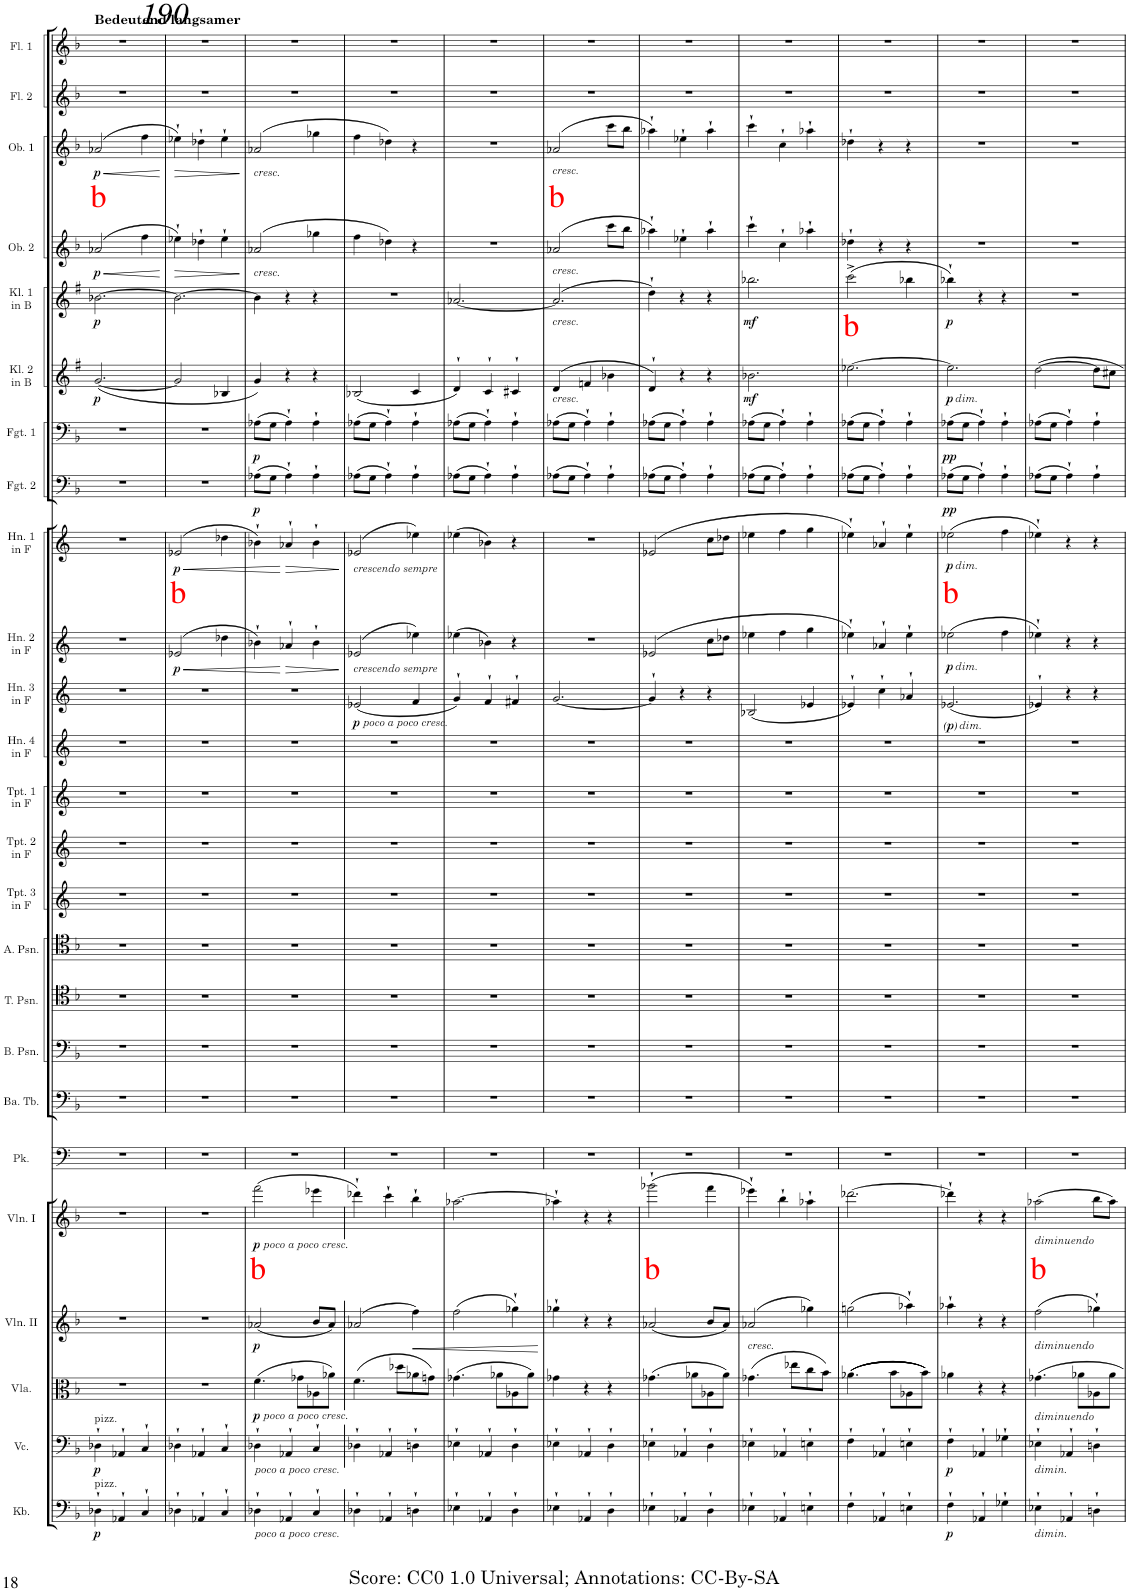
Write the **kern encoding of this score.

**kern	**dynam	**kern	**dynam	**kern	**dynam	**kern	**dynam	**kern	**text	**dynam	**kern	**kern	**kern	**kern	**kern	**kern	**kern	**kern	**kern	**kern	**dynam	**kern	**dynam	**kern	**text	**dynam	**kern	**dynam	**kern	**dynam	**kern	**dynam	**kern	**text	**dynam	**kern	**dynam	**kern	**text	**dynam	**kern	**kern
*part25	*part25	*part24	*part24	*part23	*part23	*part22	*part22	*part21	*part21	*part21	*part20	*part19	*part18	*part17	*part16	*part15	*part14	*part13	*part12	*part11	*part11	*part10	*part10	*part9	*part9	*part9	*part8	*part8	*part7	*part7	*part6	*part6	*part5	*part5	*part5	*part4	*part4	*part3	*part3	*part3	*part2	*part1
*staff25	*staff25	*staff24	*staff24	*staff23	*staff23	*staff22	*staff22	*staff21	*staff21	*staff21	*staff20	*staff19	*staff18	*staff17	*staff16	*staff15	*staff14	*staff13	*staff12	*staff11	*staff11	*staff10	*staff10	*staff9	*staff9	*staff9	*staff8	*staff8	*staff7	*staff7	*staff6	*staff6	*staff5	*staff5	*staff5	*staff4	*staff4	*staff3	*staff3	*staff3	*staff2	*staff1
*I"Kontrabässe	*	*I"Violoncellos	*	*I"Violen	*	*I"Violinen II	*	*I"Violinen I	*	*	*I"Pauken	*I"Bass Tuba	*I"Bassposaune	*I"Tenorposaune	*I"Altposaune	*I"Trompete 3 in F	*I"Trompete 2 in F	*I"Trompete 1 in F	*I"Horn 4 in F	*I"Horn 3 in F	*	*I"Horn 2 in F	*	*I"Horn 1 in F	*	*	*I"Fagott 2	*	*I"Fagott 1	*	*I"Klarinette 2 in B	*	*I"Klarinette 1 in B	*	*	*I"Oboe 2	*	*I"Oboe 1	*	*	*I"Flöte 2	*I"Flöte 1
*I'Kb.	*	*I'Vc.	*	*	*	*I'Vln. II	*	*I'Vln. I	*	*	*I'Pk.	*I'Ba. Tb.	*I'B. Psn.	*I'T. Psn.	*I'A. Psn.	*I'Tpt. 3 in F	*I'Tpt. 2 in F	*I'Tpt. 1 in F	*I'Hn. 4 in F	*I'Hn. 3  in F	*	*I'Hn. 2  in F	*	*I'Hn. 1 in F	*	*	*I'Fgt. 2	*	*I'Fgt. 1	*	*I'Kl. 2 in B	*	*I'Kl. 1  in B	*	*	*I'Ob. 2	*	*I'Ob. 1	*	*	*I'Fl. 2	*I'Fl. 1
!!LO:PB:g=z
*clefF4	*	*clefF4	*	*clefC3	*	*clefG2	*	*clefG2	*	*	*clefF4	*clefF4	*clefF4	*clefC4	*clefC4	*clefG2	*clefG2	*clefG2	*clefG2	*clefG2	*	*clefG2	*	*clefG2	*	*	*clefF4	*	*clefF4	*	*clefG2	*	*clefG2	*	*	*clefG2	*	*clefG2	*	*	*clefG2	*clefG2
*Trd7c12	*	*	*	*	*	*	*	*	*	*	*	*	*	*	*	*Trd-3c-5	*Trd-3c-5	*Trd-3c-5	*Trd4c7	*Trd4c7	*	*Trd4c7	*	*Trd4c7	*	*	*	*	*	*	*Trd1c2	*	*Trd1c2	*	*	*	*	*	*	*	*	*
*k[b-]	*	*k[b-]	*	*k[b-]	*	*k[b-]	*	*k[b-]	*	*	*k[]	*k[b-]	*k[b-]	*k[b-]	*k[b-]	*k[]	*k[]	*k[]	*k[]	*k[]	*	*k[]	*	*k[]	*	*	*k[b-]	*	*k[b-]	*	*k[f#]	*	*k[f#]	*	*	*k[b-]	*	*k[b-]	*	*	*k[b-]	*k[b-]
*M3/4	*	*M3/4	*	*M3/4	*	*M3/4	*	*M3/4	*	*	*M3/4	*M3/4	*M3/4	*M3/4	*M3/4	*M3/4	*M3/4	*M3/4	*M3/4	*M3/4	*	*M3/4	*	*M3/4	*	*	*M3/4	*	*M3/4	*	*M3/4	*	*M3/4	*	*	*M3/4	*	*M3/4	*	*	*M3/4	*M3/4
=189	=189	=189	=189	=189	=189	=189	=189	=189	=189	=189	=189	=189	=189	=189	=189	=189	=189	=189	=189	=189	=189	=189	=189	=189	=189	=189	=189	=189	=189	=189	=189	=189	=189	=189	=189	=189	=189	=189	=189	=189	=189	=189
!	!	!	!	!	!	!	!	!	!	!	!	!	!	!	!	!	!	!	!	!	!	!	!	!	!	!	!	!	!	!	!	!	!	!	!	!	!	!	!	!	!	!LO:TX:a:B:t=Bedeutend langsamer
!	!	!LO:TX:a:t=pizz.	!	!	!	!	!	!	!	!	!	!	!	!	!	!	!	!	!	!	!	!	!	!	!	!	!	!	!	!	!	!	!	!	!	!	!	!	!	!	!	!
!LO:TX:a:t=pizz.	!	!	!	!	!	!	!	!	!	!	!	!	!	!	!	!	!	!	!	!	!	!	!	!	!	!	!	!	!	!	!	!	!	!	!	!	!	!	!	!	!	!
!	!LO:DY:b	!	!LO:DY:b	!	!	!	!	!	!	!	!	!	!	!	!	!	!	!	!	!	!	!	!	!	!	!	!	!	!	!	!	!LO:DY:b	!	!	!LO:DY:b	!	!LO:HP:b	!	!LO:LY:b:color=#FF0000	!LO:HP:b	!	!
!	!	!	!	!	!	!	!	!	!	!	!	!	!	!	!	!	!	!	!	!	!	!	!	!	!	!	!	!	!	!	!	!	!	!	!	!	!LO:DY:n=1:b	!	!	!LO:DY:n=1:b	!	!
4D-X`\	p	4D-X`\	p	2.r	.	2.r	.	2.r	.	.	2.r	2.r	2.r	2.r	2.r	2.r	2.r	2.r	2.r	2.r	.	2.r	.	2.r	.	.	2.r	.	2.r	.	(<[2.g/	p	[2.b-X\	.	p	(2a-X/	< p	(2a-X/	b	< p	2.r	2.r
4AA-X`>/	.	4AA-X`>/	.	.	.	.	.	.	.	.	.	.	.	.	.	.	.	.	.	.	.	.	.	.	.	.	.	.	.	.	.	.	.	.	.	.	.	.	.	.	.	.
4C`>/	.	4C`>/	.	.	.	.	.	.	.	.	.	.	.	.	.	.	.	.	.	.	.	.	.	.	.	.	.	.	.	.	.	.	.	.	.	4ff\	.	4ff\	.	.	.	.
.	.	.	.	.	.	.	.	.	.	.	.	.	.	.	.	.	.	.	.	.	.	.	.	.	.	.	.	.	.	.	.	.	.	.	.	.	[	.	.	[	.	.
=190	=190	=190	=190	=190	=190	=190	=190	=190	=190	=190	=190	=190	=190	=190	=190	=190	=190	=190	=190	=190	=190	=190	=190	=190	=190	=190	=190	=190	=190	=190	=190	=190	=190	=190	=190	=190	=190	=190	=190	=190	=190	=190
!	!	!	!	!	!	!	!	!	!	!	!	!	!	!	!	!	!	!	!	!	!	!	!LO:HP:b	!	!LO:LY:b:color=#FF0000	!LO:HP:b	!	!	!	!	!	!	!	!	!	!	!LO:HP:b	!	!	!LO:HP:b	!	!
!	!	!	!	!	!	!	!	!	!	!	!	!	!	!	!	!	!	!	!	!	!	!	!LO:DY:n=1:b	!	!	!LO:DY:n=1:b	!	!	!	!	!	!	!	!	!	!	!	!	!	!	!	!
4D-X`\	.	4D-X`\	.	2.r	.	2.r	.	2.r	.	.	2.r	2.r	2.r	2.r	2.r	2.r	2.r	2.r	2.r	2.r	.	(2e-X/	< p	(2e-X/	b	< p	2.r	.	2.r	.	2g/]	.	2.b-\_	.	.	4ee-X`\)	>	4ee-X`\)	.	>	2.r	2.r
4AA-X`>/	.	4AA-X`>/	.	.	.	.	.	.	.	.	.	.	.	.	.	.	.	.	.	.	.	.	.	.	.	.	.	.	.	.	.	.	.	.	.	4dd-X`\	.	4dd-X`\	.	.	.	.
4C`>/	.	4C`>/	.	.	.	.	.	.	.	.	.	.	.	.	.	.	.	.	.	.	.	4dd-X\	.	4dd-X\	.	.	.	.	.	.	4B-X/	.	.	.	.	4ee-`\	.	4ee-`\	.	.	.	.
.	.	.	.	.	.	.	.	.	.	.	.	.	.	.	.	.	.	.	.	.	.	.	.	.	.	.	.	.	.	.	.	.	.	.	.	.	]	.	.	]	.	.
=191	=191	=191	=191	=191	=191	=191	=191	=191	=191	=191	=191	=191	=191	=191	=191	=191	=191	=191	=191	=191	=191	=191	=191	=191	=191	=191	=191	=191	=191	=191	=191	=191	=191	=191	=191	=191	=191	=191	=191	=191	=191	=191
!	!	!	!	!	!	!	!	!	!	!	!	!	!	!	!	!	!	!	!	!	!	!	!	!	!	!	!	!	!	!	!	!	!	!	!	!	!	!LO:TX:b:i:t=cresc.	!	!	!	!
!	!	!	!	!	!	!	!	!	!	!	!	!	!	!	!	!	!	!	!	!	!	!	!	!	!	!	!	!	!	!	!	!	!	!	!	!LO:TX:b:i:t=cresc.	!	!	!	!	!	!
!	!	!	!	!	!	!	!	!LO:TX:b:i:t=poco a poco cresc.	!	!	!	!	!	!	!	!	!	!	!	!	!	!	!	!	!	!	!	!	!	!	!	!	!	!	!	!	!	!	!	!	!	!
!	!	!	!	!LO:TX:b:i:t=poco a poco cresc.	!	!	!	!	!	!	!	!	!	!	!	!	!	!	!	!	!	!	!	!	!	!	!	!	!	!	!	!	!	!	!	!	!	!	!	!	!	!
!	!	!LO:TX:b:i:t=poco a poco cresc.	!	!	!	!	!	!	!	!	!	!	!	!	!	!	!	!	!	!	!	!	!	!	!	!	!	!	!	!	!	!	!	!	!	!	!	!	!	!	!	!
!LO:TX:b:i:t=poco a poco cresc.	!	!	!	!	!	!	!	!	!	!	!	!	!	!	!	!	!	!	!	!	!	!	!	!	!	!	!	!	!	!	!	!	!	!	!	!	!	!	!	!	!	!
!	!	!	!	!	!LO:DY:b	!	!LO:DY:b	!	!LO:LY:b:color=#FF0000	!LO:DY:b	!	!	!	!	!	!	!	!	!	!	!	!	!	!	!	!	!	!LO:DY:b	!	!LO:DY:b	!	!	!	!	!	!	!	!	!	!	!	!
4D-X`\	.	4D-X`\	.	(4.f\	p	(2a-X/	p	(2fff\	b	p	2.r	2.r	2.r	2.r	2.r	2.r	2.r	2.r	2.r	2.r	.	4b-X`\)	.	4b-X`\)	.	.	(8A-X\L	p	(8A-X\L	p	4g/)	.	4b-\]	.	.	(2a-X/	.	(2a-X/	.	.	2.r	2.r
.	.	.	.	.	.	.	.	.	.	.	.	.	.	.	.	.	.	.	.	.	.	.	.	.	.	.	8G\J	.	8G\J	.	.	.	.	.	.	.	.	.	.	.	.	.
!	!	!	!	!	!	!	!	!	!	!	!	!	!	!	!	!	!	!	!	!	!	!	!LO:HP:n=1:b	!	!	!LO:HP:n=1:b	!	!	!	!	!	!	!	!	!	!	!	!	!	!	!	!
4AA-X`>/	.	4AA-X`>/	.	.	.	.	.	.	.	.	.	.	.	.	.	.	.	.	.	.	.	4a-X`>/	[ >	4a-X`>/	.	[ >	4A-`\)	.	4A-`\)	.	4r	.	4r	.	.	.	.	.	.	.	.	.
.	.	.	.	8g-X\L	.	.	.	.	.	.	.	.	.	.	.	.	.	.	.	.	.	.	.	.	.	.	.	.	.	.	.	.	.	.	.	.	.	.	.	.	.	.
4C`>/	.	4C`>/	.	8A-X\	.	8b-/L	.	4eee-X\	.	.	.	.	.	.	.	.	.	.	.	.	.	4b-`\	.	4b-`\	.	.	4A-`\	.	4A-`\	.	4r	.	4r	.	.	4gg-X\	.	4gg-X\	.	.	.	.
.	.	.	.	8a-X\J)	.	8a-/J)	.	.	.	.	.	.	.	.	.	.	.	.	.	.	.	.	.	.	.	.	.	.	.	.	.	.	.	.	.	.	.	.	.	.	.	.
.	.	.	.	.	.	.	.	.	.	.	.	.	.	.	.	.	.	.	.	.	.	.	]	.	.	]	.	.	.	.	.	.	.	.	.	.	.	.	.	.	.	.
=192	=192	=192	=192	=192	=192	=192	=192	=192	=192	=192	=192	=192	=192	=192	=192	=192	=192	=192	=192	=192	=192	=192	=192	=192	=192	=192	=192	=192	=192	=192	=192	=192	=192	=192	=192	=192	=192	=192	=192	=192	=192	=192
!	!	!	!	!	!	!	!	!	!	!	!	!	!	!	!	!	!	!	!	!	!	!	!	!LO:TX:b:i:t=crescendo sempre	!	!	!	!	!	!	!	!	!	!	!	!	!	!	!	!	!	!
!	!	!	!	!	!	!	!	!	!	!	!	!	!	!	!	!	!	!	!	!	!	!LO:TX:b:i:t=crescendo sempre	!	!	!	!	!	!	!	!	!	!	!	!	!	!	!	!	!	!	!	!
!	!	!	!	!	!	!	!	!	!	!	!	!	!	!	!	!	!	!	!	!LO:TX:b:i:t=poco a poco cresc.	!	!	!	!	!	!	!	!	!	!	!	!	!	!	!	!	!	!	!	!	!	!
!	!	!	!	!	!	!	!	!	!	!	!	!	!	!	!	!	!	!	!	!	!LO:DY:b	!	!	!	!	!	!	!	!	!	!	!	!	!	!	!	!	!	!	!	!	!
4D-X`\	.	4D-X`\	.	(4.f\	.	(2a-X/	.	4ddd-X`\)	.	.	2.r	2.r	2.r	2.r	2.r	2.r	2.r	2.r	2.r	(2e-X/	p	(2e-X/	.	(2e-X/	.	.	(8A-X\L	.	(8A-X\L	.	(2B-X/	.	2.r	.	.	4ff\	.	4ff\	.	.	2.r	2.r
.	.	.	.	.	.	.	.	.	.	.	.	.	.	.	.	.	.	.	.	.	.	.	.	.	.	.	8G\J	.	8G\J	.	.	.	.	.	.	.	.	.	.	.	.	.
4AA-X`>/	.	4AA-X`>/	.	.	.	.	.	4ccc`\	.	.	.	.	.	.	.	.	.	.	.	.	.	.	.	.	.	.	4A-`\)	.	4A-`\)	.	.	.	.	.	.	4dd-X\)	.	4dd-X\)	.	.	.	.
.	.	.	.	8dd-X\L	.	.	.	.	.	.	.	.	.	.	.	.	.	.	.	.	.	.	.	.	.	.	.	.	.	.	.	.	.	.	.	.	.	.	.	.	.	.
!	!	!	!	!	!	!	!LO:HP:b	!	!	!	!	!	!	!	!	!	!	!	!	!	!	!	!	!	!	!	!	!	!	!	!	!	!	!	!	!	!	!	!	!	!	!
4Dn`>\	.	4Dn`>\	.	8a-X\	.	4ff\)	<	4bb-`\	.	.	.	.	.	.	.	.	.	.	.	4f/	.	4ee-X\)	.	4ee-X\)	.	.	4A-`\	.	4A-`\	.	4c/	.	.	.	.	4r	.	4r	.	.	.	.
.	.	.	.	8gn\J)	.	.	.	.	.	.	.	.	.	.	.	.	.	.	.	.	.	.	.	.	.	.	.	.	.	.	.	.	.	.	.	.	.	.	.	.	.	.
=193	=193	=193	=193	=193	=193	=193	=193	=193	=193	=193	=193	=193	=193	=193	=193	=193	=193	=193	=193	=193	=193	=193	=193	=193	=193	=193	=193	=193	=193	=193	=193	=193	=193	=193	=193	=193	=193	=193	=193	=193	=193	=193
4E-X`\	.	4E-X`\	.	(4.g-X\	.	(2ff\	.	[2.aa-X\	.	.	2.r	2.r	2.r	2.r	2.r	2.r	2.r	2.r	2.r	4g`>/)	.	(4ee-X\	.	(4ee-X\	.	.	(8A-X\L	.	(8A-X\L	.	4d`>/)	.	[2.a-X/	.	.	2.r	.	2.r	.	.	2.r	2.r
.	.	.	.	.	.	.	.	.	.	.	.	.	.	.	.	.	.	.	.	.	.	.	.	.	.	.	8G\J	.	8G\J	.	.	.	.	.	.	.	.	.	.	.	.	.
4AA-X`>/	.	4AA-X`>/	.	.	.	.	.	.	.	.	.	.	.	.	.	.	.	.	.	4f`>/	.	4b-X\)	.	4b-X\)	.	.	4A-`\)	.	4A-`\)	.	4c`>/	.	.	.	.	.	.	.	.	.	.	.
.	.	.	.	8a-X\L	.	.	.	.	.	.	.	.	.	.	.	.	.	.	.	.	.	.	.	.	.	.	.	.	.	.	.	.	.	.	.	.	.	.	.	.	.	.
4D`>\	.	4D`>\	.	8A-X\	.	4gg-X`\)	.	.	.	.	.	.	.	.	.	.	.	.	.	4f#X`>/	.	4r	.	4r	.	.	4A-`\	.	4A-`\	.	4c#X`>/	.	.	.	.	.	.	.	.	.	.	.
.	.	.	.	8a-\J)	.	.	.	.	.	.	.	.	.	.	.	.	.	.	.	.	.	.	.	.	.	.	.	.	.	.	.	.	.	.	.	.	.	.	.	.	.	.
.	.	.	.	.	.	.	[	.	.	.	.	.	.	.	.	.	.	.	.	.	.	.	.	.	.	.	.	.	.	.	.	.	.	.	.	.	.	.	.	.	.	.
=194	=194	=194	=194	=194	=194	=194	=194	=194	=194	=194	=194	=194	=194	=194	=194	=194	=194	=194	=194	=194	=194	=194	=194	=194	=194	=194	=194	=194	=194	=194	=194	=194	=194	=194	=194	=194	=194	=194	=194	=194	=194	=194
!	!	!	!	!	!	!	!	!	!	!	!	!	!	!	!	!	!	!	!	!	!	!	!	!	!	!	!	!	!	!	!	!	!	!	!	!	!	!LO:TX:b:i:t=cresc.	!	!	!	!
!	!	!	!	!	!	!	!	!	!	!	!	!	!	!	!	!	!	!	!	!	!	!	!	!	!	!	!	!	!	!	!	!	!	!	!	!LO:TX:b:i:t=cresc.	!	!	!	!	!	!
!	!	!	!	!	!	!	!	!	!	!	!	!	!	!	!	!	!	!	!	!	!	!	!	!	!	!	!	!	!	!	!	!	!LO:TX:b:i:t=cresc.	!	!	!	!	!	!	!	!	!
!	!	!	!	!	!	!	!	!	!	!	!	!	!	!	!	!	!	!	!	!	!	!	!	!	!	!	!	!	!	!	!LO:TX:b:i:t=cresc.	!	!	!	!	!	!	!	!	!	!	!
!	!	!	!	!	!	!	!	!	!	!	!	!	!	!	!	!	!	!	!	!	!	!	!	!	!	!	!	!	!	!	!	!	!	!	!	!	!	!	!LO:LY:b:color=#FF0000	!	!	!
4E-X`\	.	4E-X`\	.	4g-X\	.	4gg-X`\	.	4aa-X`\]	.	.	2.r	2.r	2.r	2.r	2.r	2.r	2.r	2.r	2.r	[2.g/	.	2.r	.	2.r	.	.	(8A-X\L	.	(8A-X\L	.	(4d/	.	(>2.a-/]	.	.	(2a-X/	.	(2a-X/	b	.	2.r	2.r
.	.	.	.	.	.	.	.	.	.	.	.	.	.	.	.	.	.	.	.	.	.	.	.	.	.	.	8G\J	.	8G\J	.	.	.	.	.	.	.	.	.	.	.	.	.
4AA-X`>/	.	4AA-X`>/	.	4r	.	4r	.	4r	.	.	.	.	.	.	.	.	.	.	.	.	.	.	.	.	.	.	4A-`\)	.	4A-`\)	.	4fn/	.	.	.	.	.	.	.	.	.	.	.
4D`>\	.	4D`>\	.	4r	.	4r	.	4r	.	.	.	.	.	.	.	.	.	.	.	.	.	.	.	.	.	.	4A-`\	.	4A-`\	.	4b-X\	.	.	.	.	8ccc\L	.	8ccc\L	.	.	.	.
.	.	.	.	.	.	.	.	.	.	.	.	.	.	.	.	.	.	.	.	.	.	.	.	.	.	.	.	.	.	.	.	.	.	.	.	8bb-\J	.	8bb-\J	.	.	.	.
=195	=195	=195	=195	=195	=195	=195	=195	=195	=195	=195	=195	=195	=195	=195	=195	=195	=195	=195	=195	=195	=195	=195	=195	=195	=195	=195	=195	=195	=195	=195	=195	=195	=195	=195	=195	=195	=195	=195	=195	=195	=195	=195
!	!	!	!	!	!	!	!	!	!LO:LY:b:color=#FF0000	!	!	!	!	!	!	!	!	!	!	!	!	!	!	!	!	!	!	!	!	!	!	!	!	!	!	!	!	!	!	!	!	!
4E-X`\	.	4E-X`\	.	(4.g-X\	.	(2a-X/	.	(2ggg-X`\	b	.	2.r	2.r	2.r	2.r	2.r	2.r	2.r	2.r	2.r	4g`>/]	.	(2e-X/	.	(2e-X/	.	.	(8A-X\L	.	(8A-X\L	.	4d`>/)	.	4dd`\)	.	.	4aa-X`\)	.	4aa-X`\)	.	.	2.r	2.r
.	.	.	.	.	.	.	.	.	.	.	.	.	.	.	.	.	.	.	.	.	.	.	.	.	.	.	8G\J	.	8G\J	.	.	.	.	.	.	.	.	.	.	.	.	.
4AA-X`>/	.	4AA-X`>/	.	.	.	.	.	.	.	.	.	.	.	.	.	.	.	.	.	4r	.	.	.	.	.	.	4A-`\)	.	4A-`\)	.	4r	.	4r	.	.	4ee-X`\	.	4ee-X`\	.	.	.	.
.	.	.	.	8a-X\L	.	.	.	.	.	.	.	.	.	.	.	.	.	.	.	.	.	.	.	.	.	.	.	.	.	.	.	.	.	.	.	.	.	.	.	.	.	.
4D`>\	.	4D`>\	.	8A-X\	.	8b-/L	.	4fff\	.	.	.	.	.	.	.	.	.	.	.	4r	.	8cc\L	.	8cc\L	.	.	4A-`\	.	4A-`\	.	4r	.	4r	.	.	4aa-`\	.	4aa-`\	.	.	.	.
.	.	.	.	8a-\J)	.	8a-/J)	.	.	.	.	.	.	.	.	.	.	.	.	.	.	.	8dd-X\J	.	8dd-X\J	.	.	.	.	.	.	.	.	.	.	.	.	.	.	.	.	.	.
=196	=196	=196	=196	=196	=196	=196	=196	=196	=196	=196	=196	=196	=196	=196	=196	=196	=196	=196	=196	=196	=196	=196	=196	=196	=196	=196	=196	=196	=196	=196	=196	=196	=196	=196	=196	=196	=196	=196	=196	=196	=196	=196
!	!	!	!	!	!	!LO:TX:b:i:t=cresc.	!	!	!	!	!	!	!	!	!	!	!	!	!	!	!	!	!	!	!	!	!	!	!	!	!	!	!	!	!	!	!	!	!	!	!	!
!	!	!	!	!	!	!	!	!	!	!	!	!	!	!	!	!	!	!	!	!	!	!	!	!	!	!	!	!	!	!	!	!LO:DY:b	!	!	!LO:DY:b	!	!	!	!	!	!	!
4E-X`\	.	4E-X`\	.	(4.g-X\	.	(2a-X/	.	4eee-X`\)	.	.	2.r	2.r	2.r	2.r	2.r	2.r	2.r	2.r	2.r	(2B-X/	.	4ee-X\	.	4ee-X\	.	.	(8A-X\L	.	(8A-X\L	.	2.b-X\	mf	2.bb-X\	.	mf	4ccc`\	.	4ccc`\	.	.	2.r	2.r
.	.	.	.	.	.	.	.	.	.	.	.	.	.	.	.	.	.	.	.	.	.	.	.	.	.	.	8G\J	.	8G\J	.	.	.	.	.	.	.	.	.	.	.	.	.
4AA-X`>/	.	4AA-X`>/	.	.	.	.	.	4bb-`\	.	.	.	.	.	.	.	.	.	.	.	.	.	4ff\	.	4ff\	.	.	4A-`\)	.	4A-`\)	.	.	.	.	.	.	4cc`\	.	4cc`\	.	.	.	.
.	.	.	.	8ee-X\L	.	.	.	.	.	.	.	.	.	.	.	.	.	.	.	.	.	.	.	.	.	.	.	.	.	.	.	.	.	.	.	.	.	.	.	.	.	.
4En`>\	.	4En`>\	.	8cc\	.	4gg-X\)	.	4aa-X`\	.	.	.	.	.	.	.	.	.	.	.	4e-X/	.	4gg\	.	4gg\	.	.	4A-`\	.	4A-`\	.	.	.	.	.	.	4aa-X`\	.	4aa-X`\	.	.	.	.
.	.	.	.	8b-\J)	.	.	.	.	.	.	.	.	.	.	.	.	.	.	.	.	.	.	.	.	.	.	.	.	.	.	.	.	.	.	.	.	.	.	.	.	.	.
=197	=197	=197	=197	=197	=197	=197	=197	=197	=197	=197	=197	=197	=197	=197	=197	=197	=197	=197	=197	=197	=197	=197	=197	=197	=197	=197	=197	=197	=197	=197	=197	=197	=197	=197	=197	=197	=197	=197	=197	=197	=197	=197
!	!	!	!	!	!	!	!	!	!	!	!	!	!	!	!	!	!	!	!	!	!	!	!	!	!	!	!	!	!	!	!	!	!	!LO:LY:b:color=#FF0000	!	!	!	!	!	!	!	!
4F`\	.	4F`\	.	(((4.a-X\	.	(2ggn\	.	[2.ddd-X\	.	.	2.r	2.r	2.r	2.r	2.r	2.r	2.r	2.r	2.r	4e-X`>/)	.	4ee-X`\)	.	4ee-X`\)	.	.	(8A-X\L	.	(8A-X\L	.	[2.ee-X\	.	(2ccc^\	b	.	4dd-X`\	.	4dd-X`\	.	.	2.r	2.r
.	.	.	.	.	.	.	.	.	.	.	.	.	.	.	.	.	.	.	.	.	.	.	.	.	.	.	8G\J	.	8G\J	.	.	.	.	.	.	.	.	.	.	.	.	.
4AA-X`>/	.	4AA-X`>/	.	.	.	.	.	.	.	.	.	.	.	.	.	.	.	.	.	4cc`>\	.	4a-X`>/	.	4a-X`>/	.	.	4A-`\)	.	4A-`\)	.	.	.	.	.	.	4r	.	4r	.	.	.	.
.	.	.	.	8b-\L	.	.	.	.	.	.	.	.	.	.	.	.	.	.	.	.	.	.	.	.	.	.	.	.	.	.	.	.	.	.	.	.	.	.	.	.	.	.
4En`>\	.	4En`>\	.	8A-X\	.	4aa-X`\)	.	.	.	.	.	.	.	.	.	.	.	.	.	4a-X`>/	.	4ee-`\	.	4ee-`\	.	.	4A-`\	.	4A-`\	.	.	.	4bb-X\	.	.	4r	.	4r	.	.	.	.
.	.	.	.	8b-\J)))	.	.	.	.	.	.	.	.	.	.	.	.	.	.	.	.	.	.	.	.	.	.	.	.	.	.	.	.	.	.	.	.	.	.	.	.	.	.
=198	=198	=198	=198	=198	=198	=198	=198	=198	=198	=198	=198	=198	=198	=198	=198	=198	=198	=198	=198	=198	=198	=198	=198	=198	=198	=198	=198	=198	=198	=198	=198	=198	=198	=198	=198	=198	=198	=198	=198	=198	=198	=198
!	!	!	!	!	!	!	!	!	!	!	!	!	!	!	!	!	!	!	!	!	!	!	!	!	!	!	!	!	!	!	!LO:TX:b:i:t=dim.	!	!	!	!	!	!	!	!	!	!	!
!	!	!	!	!	!	!	!	!	!	!	!	!	!	!	!	!	!	!	!	!	!	!	!	!LO:TX:b:i:t=dim.	!	!	!	!	!	!	!	!	!	!	!	!	!	!	!	!	!	!
!	!	!	!	!	!	!	!	!	!	!	!	!	!	!	!	!	!	!	!	!	!	!LO:TX:b:i:t=dim.	!	!	!	!	!	!	!	!	!	!	!	!	!	!	!	!	!	!	!	!
!	!	!	!	!	!	!	!	!	!	!	!	!	!	!	!	!	!	!	!	!LO:TX:b:i:t=dim.	!	!	!	!	!	!	!	!	!	!	!	!	!	!	!	!	!	!	!	!	!	!
!	!LO:DY:b	!	!LO:DY:b	!	!	!	!	!	!	!	!	!	!	!	!	!	!	!	!	!	!LO:DY:b	!	!	!	!LO:LY:b:color=#FF0000	!	!	!	!	!	!	!	!	!	!	!	!	!	!	!	!	!
!	!	!	!	!	!	!	!	!	!	!	!	!	!	!	!	!	!	!	!	!	!LO:DY:n=1:b	!	!	!	!	!	!	!	!	!	!	!	!	!	!	!	!	!	!	!	!	!
!	!	!	!	!	!	!	!	!	!	!	!	!	!	!	!	!	!	!	!	!	!LO:DY:n=2:b	!	!LO:DY:b	!	!	!LO:DY:b	!	!LO:DY:b	!	!LO:DY:b	!	!LO:DY:b	!	!	!LO:DY:b	!	!	!	!	!	!	!
4F`\	p	4F`\	p	4a-X\	.	4aa-X`\	.	4ddd-X`\]	.	.	2.r	2.r	2.r	2.r	2.r	2.r	2.r	2.r	2.r	(<2.e-X/	other-dynamics p other-dynamics	(2ee-X\	p	(2ee-X\	b	p	(8A-X\L	pp	(8A-X\L	pp	2.ee-\]	p	4bb-X`\)	.	p	2.r	.	2.r	.	.	2.r	2.r
.	.	.	.	.	.	.	.	.	.	.	.	.	.	.	.	.	.	.	.	.	.	.	.	.	.	.	8G\J	.	8G\J	.	.	.	.	.	.	.	.	.	.	.	.	.
4AA-X`>/	.	4AA-X`>/	.	4r	.	4r	.	4r	.	.	.	.	.	.	.	.	.	.	.	.	.	.	.	.	.	.	4A-`\)	.	4A-`\)	.	.	.	4r	.	.	.	.	.	.	.	.	.
4G-X`>\	.	4G-X`>\	.	4r	.	4r	.	4r	.	.	.	.	.	.	.	.	.	.	.	.	.	4ff\	.	4ff\	.	.	4A-`\	.	4A-`\	.	.	.	4r	.	.	.	.	.	.	.	.	.
=199	=199	=199	=199	=199	=199	=199	=199	=199	=199	=199	=199	=199	=199	=199	=199	=199	=199	=199	=199	=199	=199	=199	=199	=199	=199	=199	=199	=199	=199	=199	=199	=199	=199	=199	=199	=199	=199	=199	=199	=199	=199	=199
!	!	!	!	!	!	!	!	!LO:TX:b:i:t=diminuendo	!	!	!	!	!	!	!	!	!	!	!	!	!	!	!	!	!	!	!	!	!	!	!	!	!	!	!	!	!	!	!	!	!	!
!	!	!	!	!	!	!LO:TX:b:i:t=diminuendo	!	!	!	!	!	!	!	!	!	!	!	!	!	!	!	!	!	!	!	!	!	!	!	!	!	!	!	!	!	!	!	!	!	!	!	!
!	!	!	!	!LO:TX:b:i:t=diminuendo	!	!	!	!	!	!	!	!	!	!	!	!	!	!	!	!	!	!	!	!	!	!	!	!	!	!	!	!	!	!	!	!	!	!	!	!	!	!
!	!	!LO:TX:b:i:t=dimin.	!	!	!	!	!	!	!	!	!	!	!	!	!	!	!	!	!	!	!	!	!	!	!	!	!	!	!	!	!	!	!	!	!	!	!	!	!	!	!	!
!LO:TX:b:i:t=dimin.	!	!	!	!	!	!	!	!	!	!	!	!	!	!	!	!	!	!	!	!	!	!	!	!	!	!	!	!	!	!	!	!	!	!	!	!	!	!	!	!	!	!
!	!	!	!	!	!	!	!	!	!LO:LY:b:color=#FF0000	!	!	!	!	!	!	!	!	!	!	!	!	!	!	!	!	!	!	!	!	!	!	!	!	!	!	!	!	!	!	!	!	!
4E-X`\	.	4E-X`\	.	4.g-X\	.	(2ff\	.	(2aa-X\	b	.	2.r	2.r	2.r	2.r	2.r	2.r	2.r	2.r	2.r	4e-X`>/)	.	4ee-X`\)	.	4ee-X`\)	.	.	(8A-X\L	.	(8A-X\L	.	[2dd\	.	2.r	.	.	2.r	.	2.r	.	.	2.r	2.r
.	.	.	.	.	.	.	.	.	.	.	.	.	.	.	.	.	.	.	.	.	.	.	.	.	.	.	8G\J	.	8G\J	.	.	.	.	.	.	.	.	.	.	.	.	.
4AA-X`>/	.	4AA-X`>/	.	.	.	.	.	.	.	.	.	.	.	.	.	.	.	.	.	4r	.	4r	.	4r	.	.	4A-`\)	.	4A-`\)	.	.	.	.	.	.	.	.	.	.	.	.	.
.	.	.	.	8a-X\L	.	.	.	.	.	.	.	.	.	.	.	.	.	.	.	.	.	.	.	.	.	.	.	.	.	.	.	.	.	.	.	.	.	.	.	.	.	.
4Dn`>\	.	4Dn`>\	.	8A-X\	.	4gg-X`\)	.	8bb-\L	.	.	.	.	.	.	.	.	.	.	.	4r	.	4r	.	4r	.	.	4A-`\	.	4A-`\	.	8dd\L]	.	.	.	.	.	.	.	.	.	.	.
.	.	.	.	8a-\J	.	.	.	8aa-\J)	.	.	.	.	.	.	.	.	.	.	.	.	.	.	.	.	.	.	.	.	.	.	8cc#X\J	.	.	.	.	.	.	.	.	.	.	.
=	=	=	=	=	=	=	=	=	=	=	=	=	=	=	=	=	=	=	=	=	=	=	=	=	=	=	=	=	=	=	=	=	=	=	=	=	=	=	=	=	=	=
*-	*-	*-	*-	*-	*-	*-	*-	*-	*-	*-	*-	*-	*-	*-	*-	*-	*-	*-	*-	*-	*-	*-	*-	*-	*-	*-	*-	*-	*-	*-	*-	*-	*-	*-	*-	*-	*-	*-	*-	*-	*-	*-
